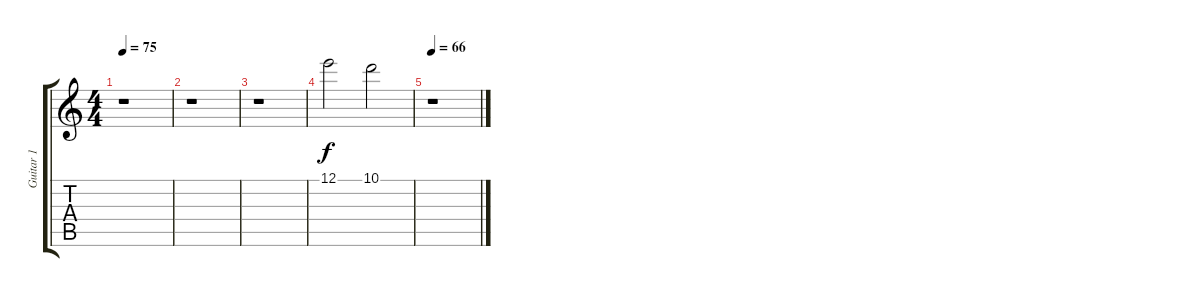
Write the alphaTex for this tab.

\track ("Guitar 1" "Guitar 1") {instrument distortionguitar}
\staff {score tabs}
\tuning (E4 B3 G3 D3 A2 E2) {hide}
\ts (4 4)
\tempo 75
\clef g2
\ks c
r.1{dy f} |
r.1 |
r.1 |
12.1.2 10.1.2 |
\tempo 66
r.1
